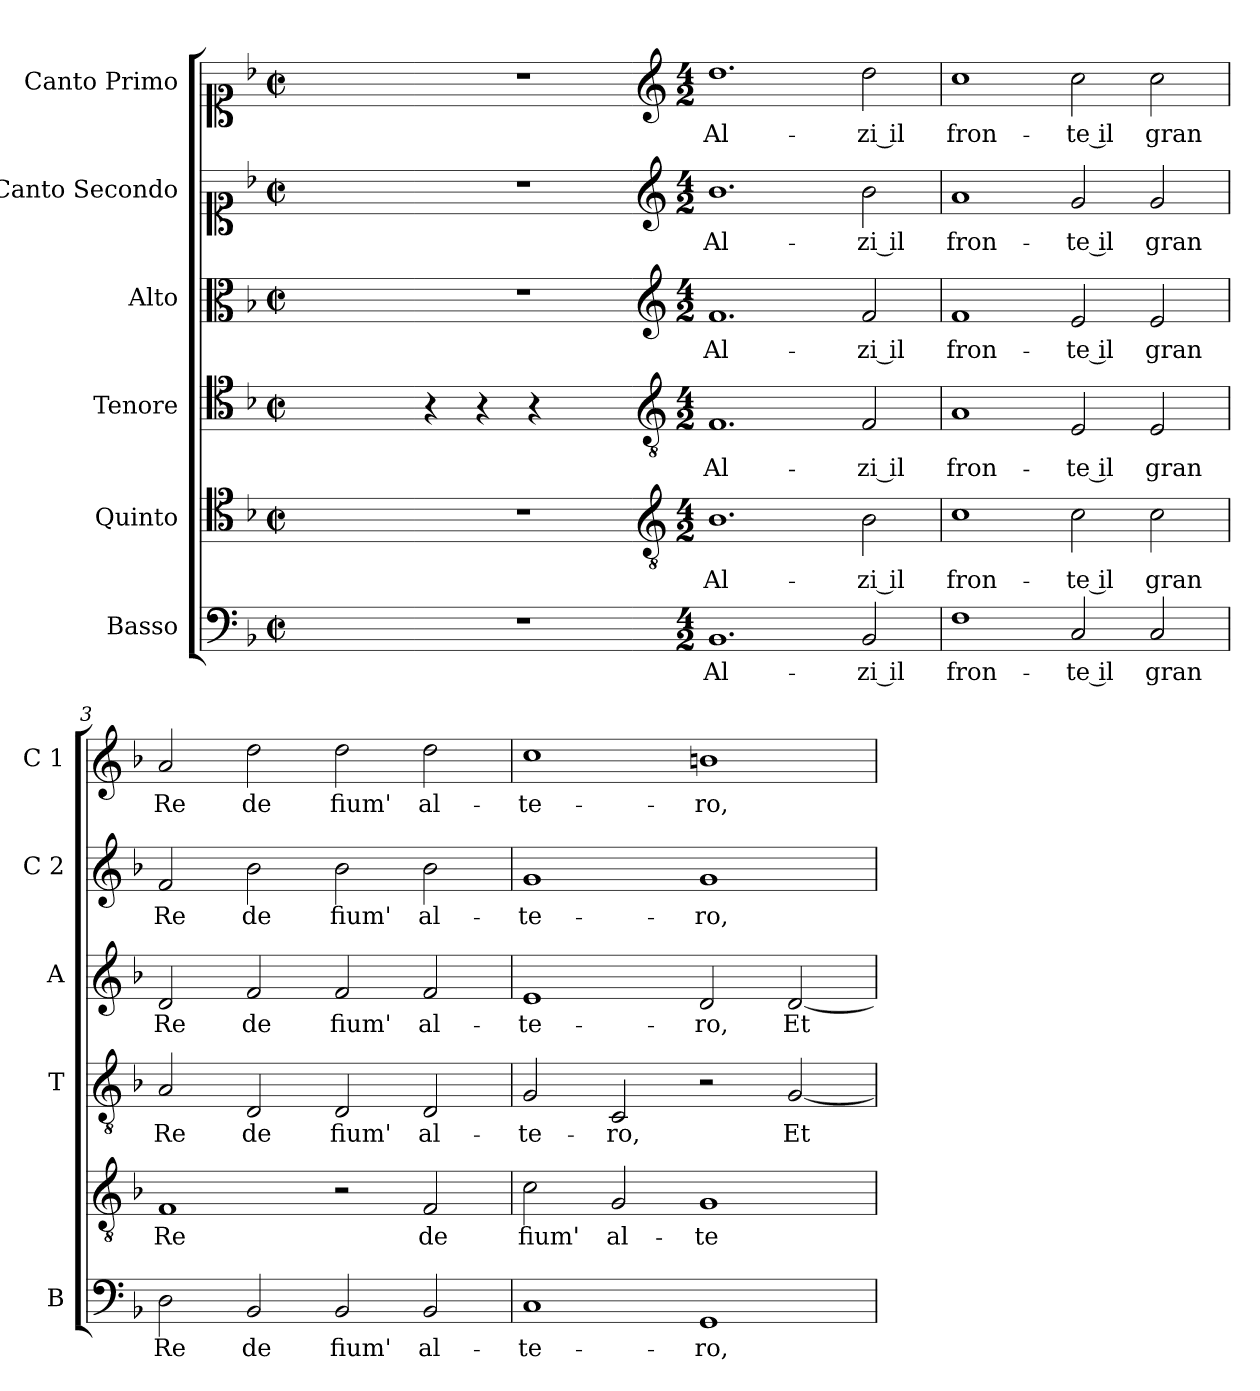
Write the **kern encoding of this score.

**kern	**text	**kern	**text	**kern	**text	**kern	**text	**kern	**text	**kern	**text
*part6	*part6	*part5	*part5	*part4	*part4	*part3	*part3	*part2	*part2	*part1	*part1
*staff6	*staff6	*staff5	*staff5	*staff4	*staff4	*staff3	*staff3	*staff2	*staff2	*staff1	*staff1
*I"Basso	*	*I"Quinto	*	*I"Tenore	*	*I"Alto	*	*I"Canto Secondo	*	*I"Canto Primo	*
*I'B	*	*	*	*I'T	*	*I'A	*	*I'C 2	*	*I'C 1	*
*clefF4	*	*clefC4	*	*clefC4	*	*clefC3	*	*clefC1	*	*clefC1	*
*k[b-]	*	*k[b-]	*	*k[b-]	*	*k[b-]	*	*k[b-]	*	*k[b-]	*
*F:	*	*F:	*	*F:	*	*F:	*	*F:	*	*F:	*
*M2/2	*	*M2/2	*	*M2/2	*	*M2/2	*	*M2/2	*	*M2/2	*
*met(c|)	*	*met(c|)	*	*met(c|)	*	*met(c|)	*	*met(c|)	*	*met(c|)	*
=	=	=	=	=	=	=	=	=	=	=	=
1ryy	.	1ryy	.	1ryy	.	1ryy	.	1ryy	.	1ryy	.
=1X-	=1X-	=1X-	=1X-	=1X-	=1X-	=1X-	=1X-	=1X-	=1X-	=1X-	=1X-
1r	.	1r	.	4r	.	1r	.	1r	.	1r	.
.	.	.	.	4r	.	.	.	.	.	.	.
.	.	.	.	4r	.	.	.	.	.	.	.
.	.	.	.	4ryy	.	.	.	.	.	.	.
=1-	=1-	=1-	=1-	=1-	=1-	=1-	=1-	=1-	=1-	=1-	=1-
*	*	*clefGv2	*	*clefGv2	*	*clefG2	*	*clefG2	*	*clefG2	*
*M4/2	*	*M4/2	*	*M4/2	*	*M4/2	*	*M4/2	*	*M4/2	*
!	!LO:LY:b	!	!LO:LY:b	!	!LO:LY:b	!	!LO:LY:b	!	!LO:LY:b	!	!LO:LY:b
1.BB-	Al-	1.B-	Al-	1.F	Al-	1.f	Al-	1.b-	Al-	1.dd	Al-
!	!LO:LY:b	!	!LO:LY:b	!	!LO:LY:b	!	!LO:LY:b	!	!LO:LY:b	!	!LO:LY:b
2BB-/	-zi il	2B-\	-zi il	2F/	-zi il	2f/	-zi il	2b-\	-zi il	2dd\	-zi il
=2	=2	=2	=2	=2	=2	=2	=2	=2	=2	=2	=2
!	!LO:LY:b	!	!LO:LY:b	!	!LO:LY:b	!	!LO:LY:b	!	!LO:LY:b	!	!LO:LY:b
1F	fron-	1c	fron-	1A	fron-	1f	fron-	1a	fron-	1cc	fron-
!	!LO:LY:b	!	!LO:LY:b	!	!LO:LY:b	!	!LO:LY:b	!	!LO:LY:b	!	!LO:LY:b
2C/	-te il	2c\	-te il	2E/	-te il	2e/	-te il	2g/	-te il	2cc\	-te il
!	!LO:LY:b	!	!LO:LY:b	!	!LO:LY:b	!	!LO:LY:b	!	!LO:LY:b	!	!LO:LY:b
2C/	gran	2c\	gran	2E/	gran	2e/	gran	2g/	gran	2cc\	gran
=3	=3	=3	=3	=3	=3	=3	=3	=3	=3	=3	=3
!	!LO:LY:b	!	!LO:LY:b	!	!LO:LY:b	!	!LO:LY:b	!	!LO:LY:b	!	!LO:LY:b
2D\	Re	1F	Re	2A/	Re	2d/	Re	2f/	Re	2a/	Re
!	!LO:LY:b	!	!	!	!LO:LY:b	!	!LO:LY:b	!	!LO:LY:b	!	!LO:LY:b
2BB-/	de	.	.	2D/	de	2f/	de	2b-\	de	2dd\	de
!	!LO:LY:b	!	!	!	!LO:LY:b	!	!LO:LY:b	!	!LO:LY:b	!	!LO:LY:b
2BB-/	fium'	2r	.	2D/	fium'	2f/	fium'	2b-\	fium'	2dd\	fium'
!	!LO:LY:b	!	!LO:LY:b	!	!LO:LY:b	!	!LO:LY:b	!	!LO:LY:b	!	!LO:LY:b
2BB-/	al-	2F/	de	2D/	al-	2f/	al-	2b-\	al-	2dd\	al-
=4	=4	=4	=4	=4	=4	=4	=4	=4	=4	=4	=4
!	!LO:LY:b	!	!LO:LY:b	!	!LO:LY:b	!	!LO:LY:b	!	!LO:LY:b	!	!LO:LY:b
1C	-te-	2c\	fium'	2G/	-te-	1e	-te-	1g	-te-	1cc	-te-
!	!	!	!LO:LY:b	!	!LO:LY:b	!	!	!	!	!	!
.	.	2G/	al-	2C/	-ro,	.	.	.	.	.	.
!	!LO:LY:b	!	!LO:LY:b	!	!	!	!LO:LY:b	!	!LO:LY:b	!	!LO:LY:b
1GG	-ro,	1G	-te-	2r	.	2d/	-ro,	1g	-ro,	1bn	-ro,
!	!	!	!	!	!LO:LY:b	!	!LO:LY:b	!	!	!	!
.	.	.	.	[2G/	Et	[2d/	Et	.	.	.	.
=	=	=	=	=	=	=	=	=	=	=	=
*-	*-	*-	*-	*-	*-	*-	*-	*-	*-	*-	*-
